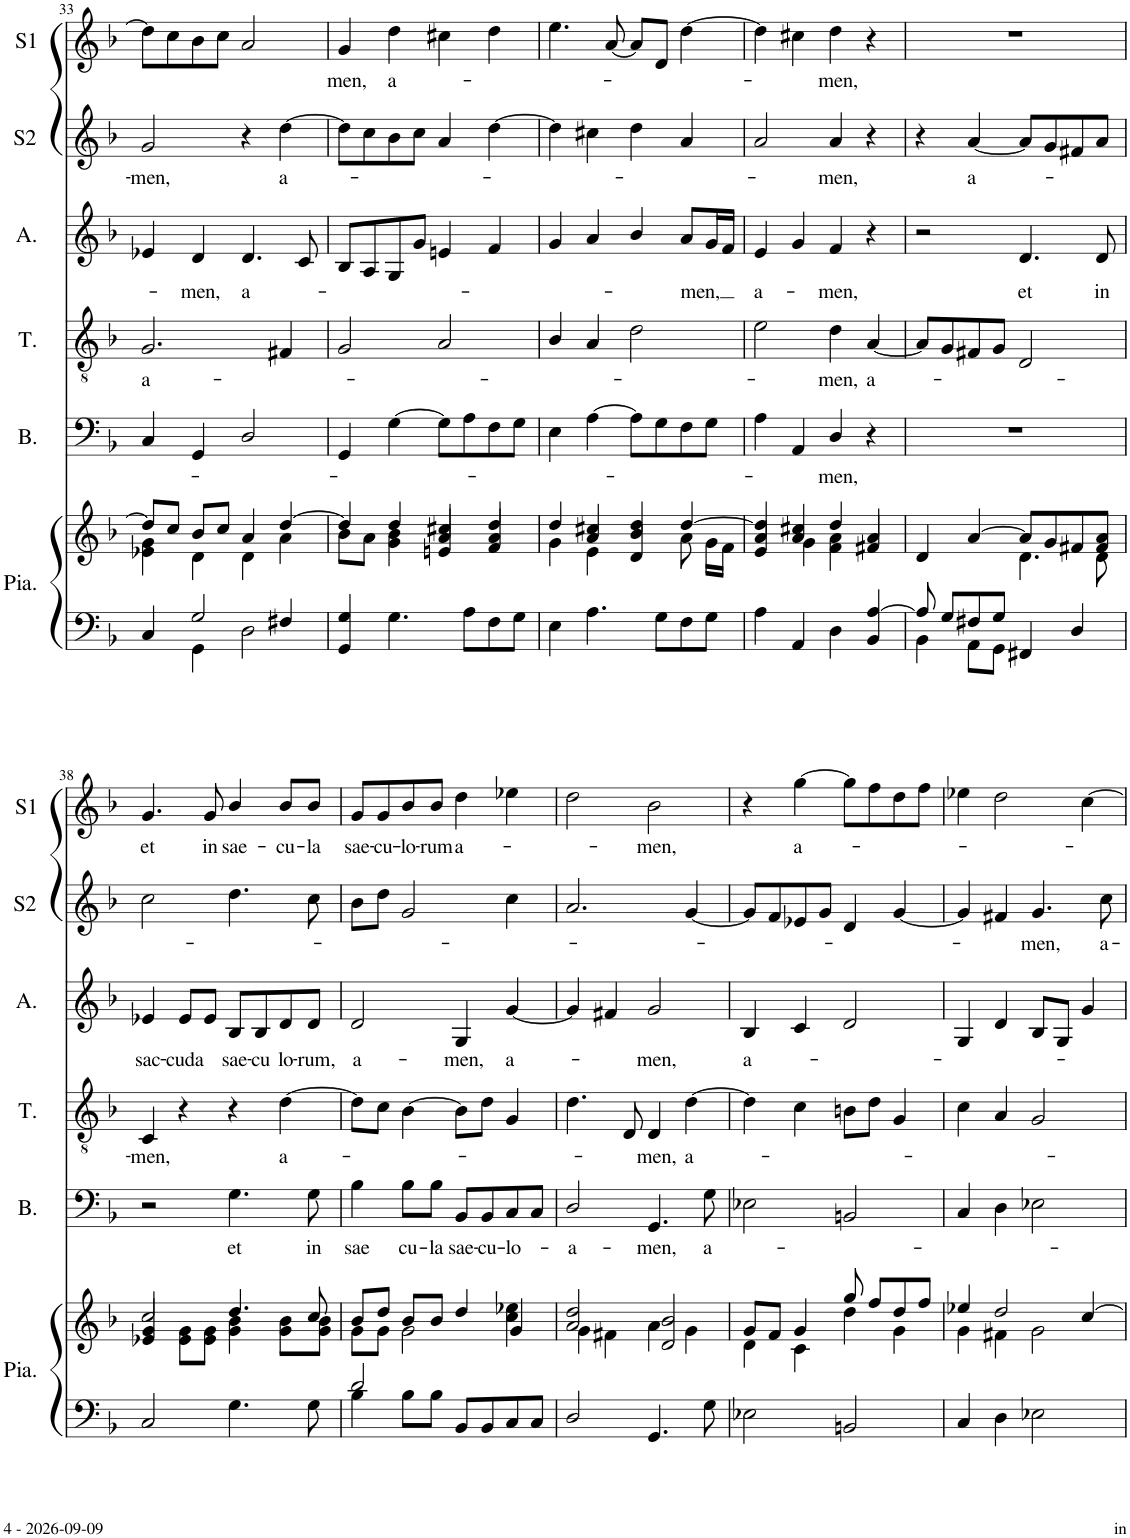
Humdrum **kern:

**kern	**kern	**kern	**text	**kern	**text	**kern	**text	**kern	**text	**kern	**text
*part6	*part6	*part5	*part5	*part4	*part4	*part3	*part3	*part2	*part2	*part1	*part1
*staff7	*staff6	*staff5	*staff5	*staff4	*staff4	*staff3	*staff3	*staff2	*staff2	*staff1	*staff1
*I"Piano	*	*I"Basse	*	*I"Ténor	*	*I"Alto	*	*I"Soprano 2	*	*I"Soprano 1	*
*I'Pia.	*	*I'B.	*	*I'T.	*	*I'A.	*	*I'S2	*	*I'S1	*
!!LO:PB:g=z
*clefF4	*clefG2	*clefF4	*	*clefGv2	*	*clefG2	*	*clefG2	*	*clefG2	*
*k[b-]	*k[b-]	*k[b-]	*	*k[b-]	*	*k[b-]	*	*k[b-]	*	*k[b-]	*
*M4/4	*M4/4	*M4/4	*	*M4/4	*	*M4/4	*	*M4/4	*	*M4/4	*
*met(c)	*met(c)	*met(c)	*	*met(c)	*	*met(c)	*	*met(c)	*	*met(c)	*
=33	=33	=33	=33	=33	=33	=33	=33	=33	=33	=33	=33
*^	*^	*	*	*	*	*	*	*	*	*	*
!	!	!	!	!	!	!	!LO:LY:b	!	!	!	!LO:LY:b	!	!
4C/	4ryy	8dd/L]	4e-X\ 4g\	4C/	.	2.G/	a-	4e-X/	.	2g/	-men,	8dd\L]	.
.	.	8cc/J	.	.	.	.	.	.	.	.	.	8cc\	.
!	!	!	!	!	!	!	!	!	!LO:LY:b	!	!	!	!
2G/	4GG\	8b-/L	4d\	4GG/	.	.	.	4d/	-men,	.	.	8b-\	.
.	.	8cc/J	.	.	.	.	.	.	.	.	.	8cc\J	.
!	!	!	!	!	!	!	!	!	!LO:LY:b	!	!	!	!
.	2D\	4a/	4d\	2D/	.	.	.	4.d/	a-	4r	.	2a/	.
!	!	!	!	!	!	!	!	!	!	!	!LO:LY:b	!	!
4F#X/	.	[4dd/	4a\	.	.	4F#X/	.	.	.	[4dd\	a-	.	.
.	.	.	.	.	.	.	.	8c/	.	.	.	.	.
*v	*v	*	*	*	*	*	*	*	*	*	*	*	*
=34	=34	=34	=34	=34	=34	=34	=34	=34	=34	=34	=34	=34
!	!	!	!	!	!	!	!	!	!	!	!	!LO:LY:b
4GG/ 4G/	4dd/]	8b-\L	4GG/	.	2G/	.	8B-/L	.	8dd\L]	.	4g/	men,
.	.	8a\J	.	.	.	.	8A/	.	8cc\	.	.	.
!	!	!	!	!	!	!	!	!	!	!	!	!LO:LY:b
4.G\	4dd/	4g\ 4b-\	[4G\	.	.	.	8G/	.	8b-\	.	4dd\	a-
.	.	.	.	.	.	.	8g/J	.	8cc\J	.	.	.
.	4a/	4en/ 4cc#X/	8G\L]	.	2A/	.	4en/	.	4a/	.	4cc#X\	.
8A\L	.	.	8A\	.	.	.	.	.	.	.	.	.
8F\	4dd/	4f/ 4a/	8F\	.	.	.	4f/	.	[4dd\	.	4dd\	.
8G\J	.	.	8G\J	.	.	.	.	.	.	.	.	.
=35	=35	=35	=35	=35	=35	=35	=35	=35	=35	=35	=35	=35
4E\	4dd/	4g\	4E\	.	4B-/	.	4g/	.	4dd\]	.	4.ee\	.
4.A\	4a/ 4cc#X/	4e\	[4A\	.	4A/	.	4a/	.	4cc#X\	.	.	.
.	.	.	.	.	.	.	.	.	.	.	[8a/	.
.	4b-/ 4dd/	4d/	8A\L]	.	2d\	.	4b-/	.	4dd\	.	8a/L]	.
8G\L	.	.	8G\	.	.	.	.	.	.	.	8d/J	.
!	!	!	!	!	!	!	!	!LO:LY:b	!	!	!	!
8F\	[4dd/	8a\	8F\	.	.	.	8a/L	men,	4a/	.	[4dd\	.
8G\J	.	16g\LL	8G\J	.	.	.	16g/L	.	.	.	.	.
.	.	16f\JJ	.	.	.	.	16f/JJ	.	.	.	.	.
=36	=36	=36	=36	=36	=36	=36	=36	=36	=36	=36	=36	=36
!	!	!	!	!	!	!	!	!LO:LY:b	!	!	!	!
4A\	4a/ 4dd/]	4e/	4A\	.	2e\	.	4e/	a-	2a/	.	4dd\]	.
4AA/	4a/ 4cc#X/	4g\	4AA/	.	.	.	4g/	.	.	.	4cc#X\	.
!	!	!	!	!LO:LY:b	!	!LO:LY:b	!	!LO:LY:b	!	!LO:LY:b	!	!LO:LY:b
4D\	4dd/	4f\ 4a\	4D/	men,	4d\	-men,	4f/	-men,	4a/	-men,	4dd\	-men,
!	!	!	!	!	!	!LO:LY:b	!	!	!	!	!	!
4BB-/ [4A/	4a/	4f#X/	4r	.	[4A/	a-	4r	.	4r	.	4r	.
=37	=37	=37	=37	=37	=37	=37	=37	=37	=37	=37	=37	=37
*^	*	*	*	*	*	*	*	*	*	*	*	*
8A/]	4BB-\	4d/	2ryy	1r	.	8A/L]	.	2r	.	4r	.	1r	.
8G/L	.	.	.	.	.	8G/	.	.	.	.	.	.	.
!	!	!	!	!	!	!	!	!	!	!	!LO:LY:b	!	!
8F#X/	8AA\L	[4a/	.	.	.	8F#X/	.	.	.	[4a/	a-	.	.
8G/J	8GG\J	.	.	.	.	8G/J	.	.	.	.	.	.	.
!	!	!	!	!	!	!	!	!	!LO:LY:b	!	!	!	!
4FF#X/	2ryy	8a/L]	4.d\	.	.	2D/	.	4.d/	-et	8a/L]	.	.	.
.	.	8g/	.	.	.	.	.	.	.	8g/	.	.	.
4D/	.	8f#X/	.	.	.	.	.	.	.	8f#X/	.	.	.
!	!	!	!	!	!	!	!	!	!LO:LY:b	!	!	!	!
.	.	8f#/ 8a/J	8d\	.	.	.	.	8d/	in	8a/J	.	.	.
*v	*v	*	*	*	*	*	*	*	*	*	*	*	*
!!LO:LB:g=z
=38	=38	=38	=38	=38	=38	=38	=38	=38	=38	=38	=38	=38
!	!	!	!	!	!	!LO:LY:b	!	!LO:LY:b	!	!	!	!LO:LY:b
2C/	2cc/	4e-X/ 4g/	2r	.	4C/	-men,	4e-X/	sac-	2cc\	.	4.g/	et
!	!	!	!	!	!	!	!	!LO:LY:b	!	!	!	!
.	.	8e-\ 8g\L	.	.	4r	.	8e-/L	-cuda	.	.	.	.
!	!	!	!	!	!	!	!	!	!	!	!	!LO:LY:b
.	.	8e-\ 8g\J	.	.	.	.	8e-/J	.	.	.	8g/	in
!	!	!	!	!LO:LY:b	!	!	!	!LO:LY:b	!	!	!	!LO:LY:b
4.G\	4.dd/	4g\ 4b-\	4.G\	et	4r	.	8B-/L	sae-	4.dd\	.	4b-/	sae-
!	!	!	!	!	!	!	!	!LO:LY:b	!	!	!	!
.	.	.	.	.	.	.	8B-/	-cu	.	.	.	.
!	!	!	!	!	!	!LO:LY:b	!	!LO:LY:b	!	!	!	!LO:LY:b
.	.	8g\ 8b-\L	.	.	[4d\	a-	8d/	lo-	.	.	8b-/L	-cu-
!	!	!	!	!LO:LY:b	!	!	!	!LO:LY:b	!	!	!	!LO:LY:b
8G\	8cc/	8g\ 8b-\J	8G\	in	.	.	8d/J	-rum,	8cc\	.	8b-/J	-la
=39	=39	=39	=39	=39	=39	=39	=39	=39	=39	=39	=39	=39
*^	*	*	*	*	*	*	*	*	*	*	*	*
!	!	!	!	!	!LO:LY:b	!	!	!	!LO:LY:b	!	!	!	!LO:LY:b
2d/	4B-\	8b-/L	8g\L	4B-\	sae	8d\L]	.	2d/	a-	8b-\L	.	8g/L	sae-
!	!	!	!	!	!	!	!	!	!	!	!	!	!LO:LY:b
.	.	8dd/J	8g\J	.	.	8c\J	.	.	.	8dd\J	.	8g/	-cu-
!	!	!	!	!	!LO:LY:b	!	!	!	!	!	!	!	!LO:LY:b
.	8B-\L	8b-/L	2g\	8B-\L	cu-	[4B-\	.	.	.	2g/	.	8b-/	-lo-
!	!	!	!	!	!LO:LY:b	!	!	!	!	!	!	!	!LO:LY:b
.	8B-\J	8b-/J	.	8B-\J	-la	.	.	.	.	.	.	8b-/J	-rum
!	!	!	!	!	!LO:LY:b	!	!	!	!LO:LY:b	!	!	!	!LO:LY:b
8BB-/L	2ryy	4dd/	.	8BB-/L	sae-	8B-\L]	.	4G/	-men,	.	.	4dd\	a-
!	!	!	!	!	!LO:LY:b	!	!	!	!	!	!	!	!
8BB-/	.	.	.	8BB-/	-cu-	8d\J	.	.	.	.	.	.	.
!	!	!	!	!	!LO:LY:b	!	!	!	!LO:LY:b	!	!	!	!
8C/	.	4cc\ 4ee-X\	4g/	8C/	-lo-	4G/	.	[4g/	a-	4cc\	.	4ee-X\	.
8C/J	.	.	.	8C/J	.	.	.	.	.	.	.	.	.
*v	*v	*	*	*	*	*	*	*	*	*	*	*	*
=40	=40	=40	=40	=40	=40	=40	=40	=40	=40	=40	=40	=40
!	!	!	!	!LO:LY:b	!	!	!	!	!	!	!	!
2D/	2a/ 2dd/	4g\	2D/	-a-	4.d\	.	4g/]	.	2.a/	.	2dd\	.
.	.	4f#X\	.	.	.	.	4f#X/	.	.	.	.	.
.	.	.	.	.	8D/	.	.	.	.	.	.	.
!	!	!	!	!LO:LY:b	!	!LO:LY:b	!	!LO:LY:b	!	!	!	!LO:LY:b
4.GG/	2d/ 2b-/	4a\	4.GG/	-men,	4D/	-men,	2g/	-men,	.	.	2b-\	-men,
!	!	!	!	!	!	!LO:LY:b	!	!	!	!	!	!
.	.	4g\	.	.	[4d\	a-	.	.	[4g/	.	.	.
!	!	!	!	!LO:LY:b	!	!	!	!	!	!	!	!
8G\	.	.	8G\	a-	.	.	.	.	.	.	.	.
=41	=41	=41	=41	=41	=41	=41	=41	=41	=41	=41	=41	=41
!	!	!	!	!	!	!	!	!LO:LY:b	!	!	!	!
2E-X\	8g/L	4d\	2E-X\	.	4d\]	.	4B-/	a-	8g/L]	.	4r	.
.	8f/J	.	.	.	.	.	.	.	8f/	.	.	.
!	!	!	!	!	!	!	!	!	!	!	!	!LO:LY:b
.	4g/	4c\	.	.	4c\	.	4c/	.	8e-X/	.	[4gg\	a-
.	.	.	.	.	.	.	.	.	8g/J	.	.	.
2BBn/	8gg/	4dd\	2BBn/	.	8Bn\L	.	2d/	.	4d/	.	8gg\L]	.
.	8ff/L	.	.	.	8d\J	.	.	.	.	.	8ff\	.
.	8dd/	4g\	.	.	4G/	.	.	.	[4g/	.	8dd\	.
.	8ff/J	.	.	.	.	.	.	.	.	.	8ff\J	.
=42	=42	=42	=42	=42	=42	=42	=42	=42	=42	=42	=42	=42
4C/	4ee-X/	4g\	4C/	.	4c\	.	4G/	.	4g/]	.	4ee-X\	.
4D\	2dd/	4f#X\	4D\	.	4A/	.	4d/	.	4f#X/	.	2dd\	.
!	!	!	!	!	!	!	!	!	!	!LO:LY:b	!	!
2E-X\	.	2g\	2E-X\	.	2G/	.	8B-/L	.	4.g/	-men,	.	.
.	.	.	.	.	.	.	8G/J	.	.	.	.	.
.	[4cc/	.	.	.	.	.	4g/	.	.	.	[4cc\	.
!	!	!	!	!	!	!	!	!	!	!LO:LY:b	!	!
.	.	.	.	.	.	.	.	.	8cc\	a-	.	.
*	*v	*v	*	*	*	*	*	*	*	*	*	*
=	=	=	=	=	=	=	=	=	=	=	=
*-	*-	*-	*-	*-	*-	*-	*-	*-	*-	*-	*-
